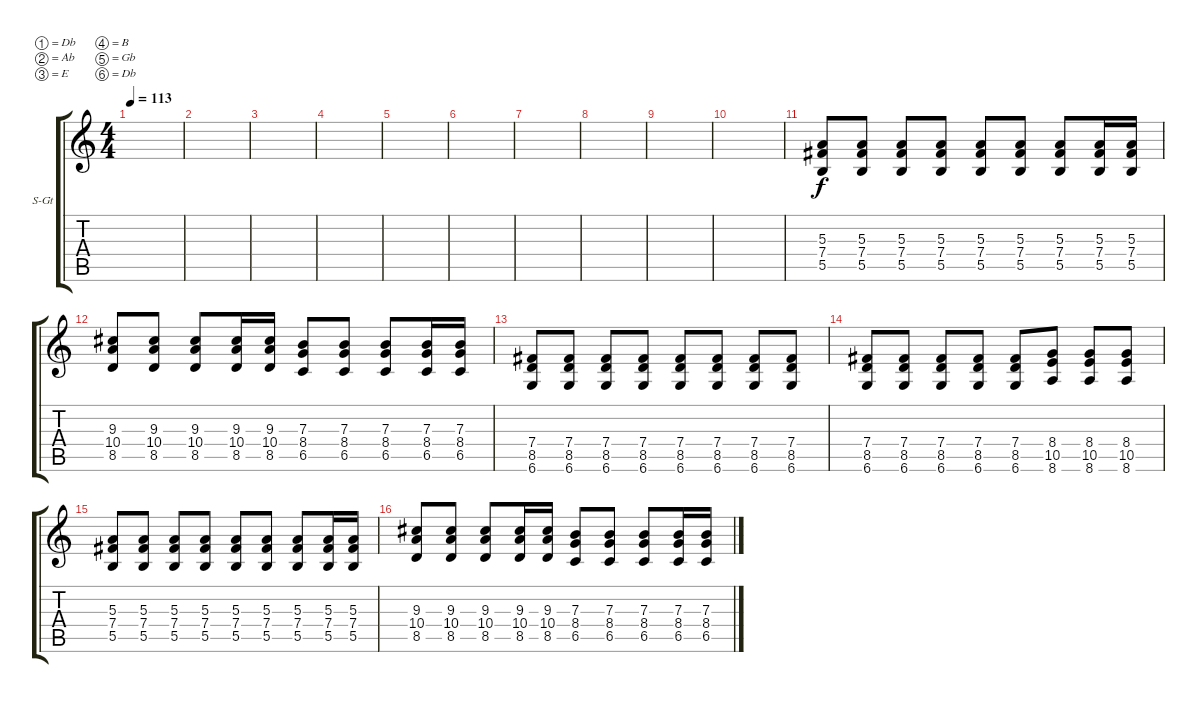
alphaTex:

\bracketExtendMode groupsimilarinstruments
\firstSystemTrackNameOrientation horizontal
\otherSystemsTrackNameOrientation horizontal
\track ("Clean Guitar" "S-Gt") {instrument acousticguitarsteel}
\staff {score tabs}
\tuning (Db4 Ab3 E3 B2 Gb2 Db2)
\ts (4 4)
\tempo 113
\clef g2
\scale
0.333333
\ks c
|
\scale
0.333333 |
\scale
0.333333 |
\scale
0.333333 |
\scale
0.333333 |
\scale
0.333333 |
\scale
0.333333 |
\scale
0.333333 |
\scale
0.333333 |
\scale
0.333333 |
\scale
0.333333 (5.5 7.4 5.3).8 (5.5 7.4 5.3).8 (5.5 7.4 5.3).8 (5.5 7.4 5.3).8 (5.5 7.4 5.3).8 (5.5 7.4 5.3).8 (5.5 7.4 5.3).8 (5.5 7.4 5.3).16 (5.5 7.4 5.3).16 |
\scale
0.333333 (8.5 10.4 9.3).8 (8.5 10.4 9.3).8 (8.5 10.4 9.3).8 (8.5 10.4 9.3).16 (8.5 10.4 9.3).16 (6.5 8.4 7.3).8 (6.5 8.4 7.3).8 (6.5 8.4 7.3).8 (6.5 8.4 7.3).16 (6.5 8.4 7.3).16 |
\scale
0.333333 (6.6 8.5 7.4).8 (6.6 8.5 7.4).8 (6.6 8.5 7.4).8 (6.6 8.5 7.4).8 (6.6 8.5 7.4).8 (6.6 8.5 7.4).8 (6.6 8.5 7.4).8 (6.6 8.5 7.4).8 |
\scale
0.333333 (6.6 8.5 7.4).8 (6.6 8.5 7.4).8 (6.6 8.5 7.4).8 (6.6 8.5 7.4).8 (6.6 8.5 7.4).8 (8.6 10.5 8.4).8 (8.6 10.5 8.4).8 (8.6 10.5 8.4).8 |
(5.5 7.4 5.3).8 (5.5 7.4 5.3).8 (5.5 7.4 5.3).8 (5.5 7.4 5.3).8 (5.5 7.4 5.3).8 (5.5 7.4 5.3).8 (5.5 7.4 5.3).8 (5.5 7.4 5.3).16 (5.5 7.4 5.3).16 |
(8.5 10.4 9.3).8 (8.5 10.4 9.3).8 (8.5 10.4 9.3).8 (8.5 10.4 9.3).16 (8.5 10.4 9.3).16 (6.5 8.4 7.3).8 (6.5 8.4 7.3).8 (6.5 8.4 7.3).8 (6.5 8.4 7.3).16 (6.5 8.4 7.3).16
